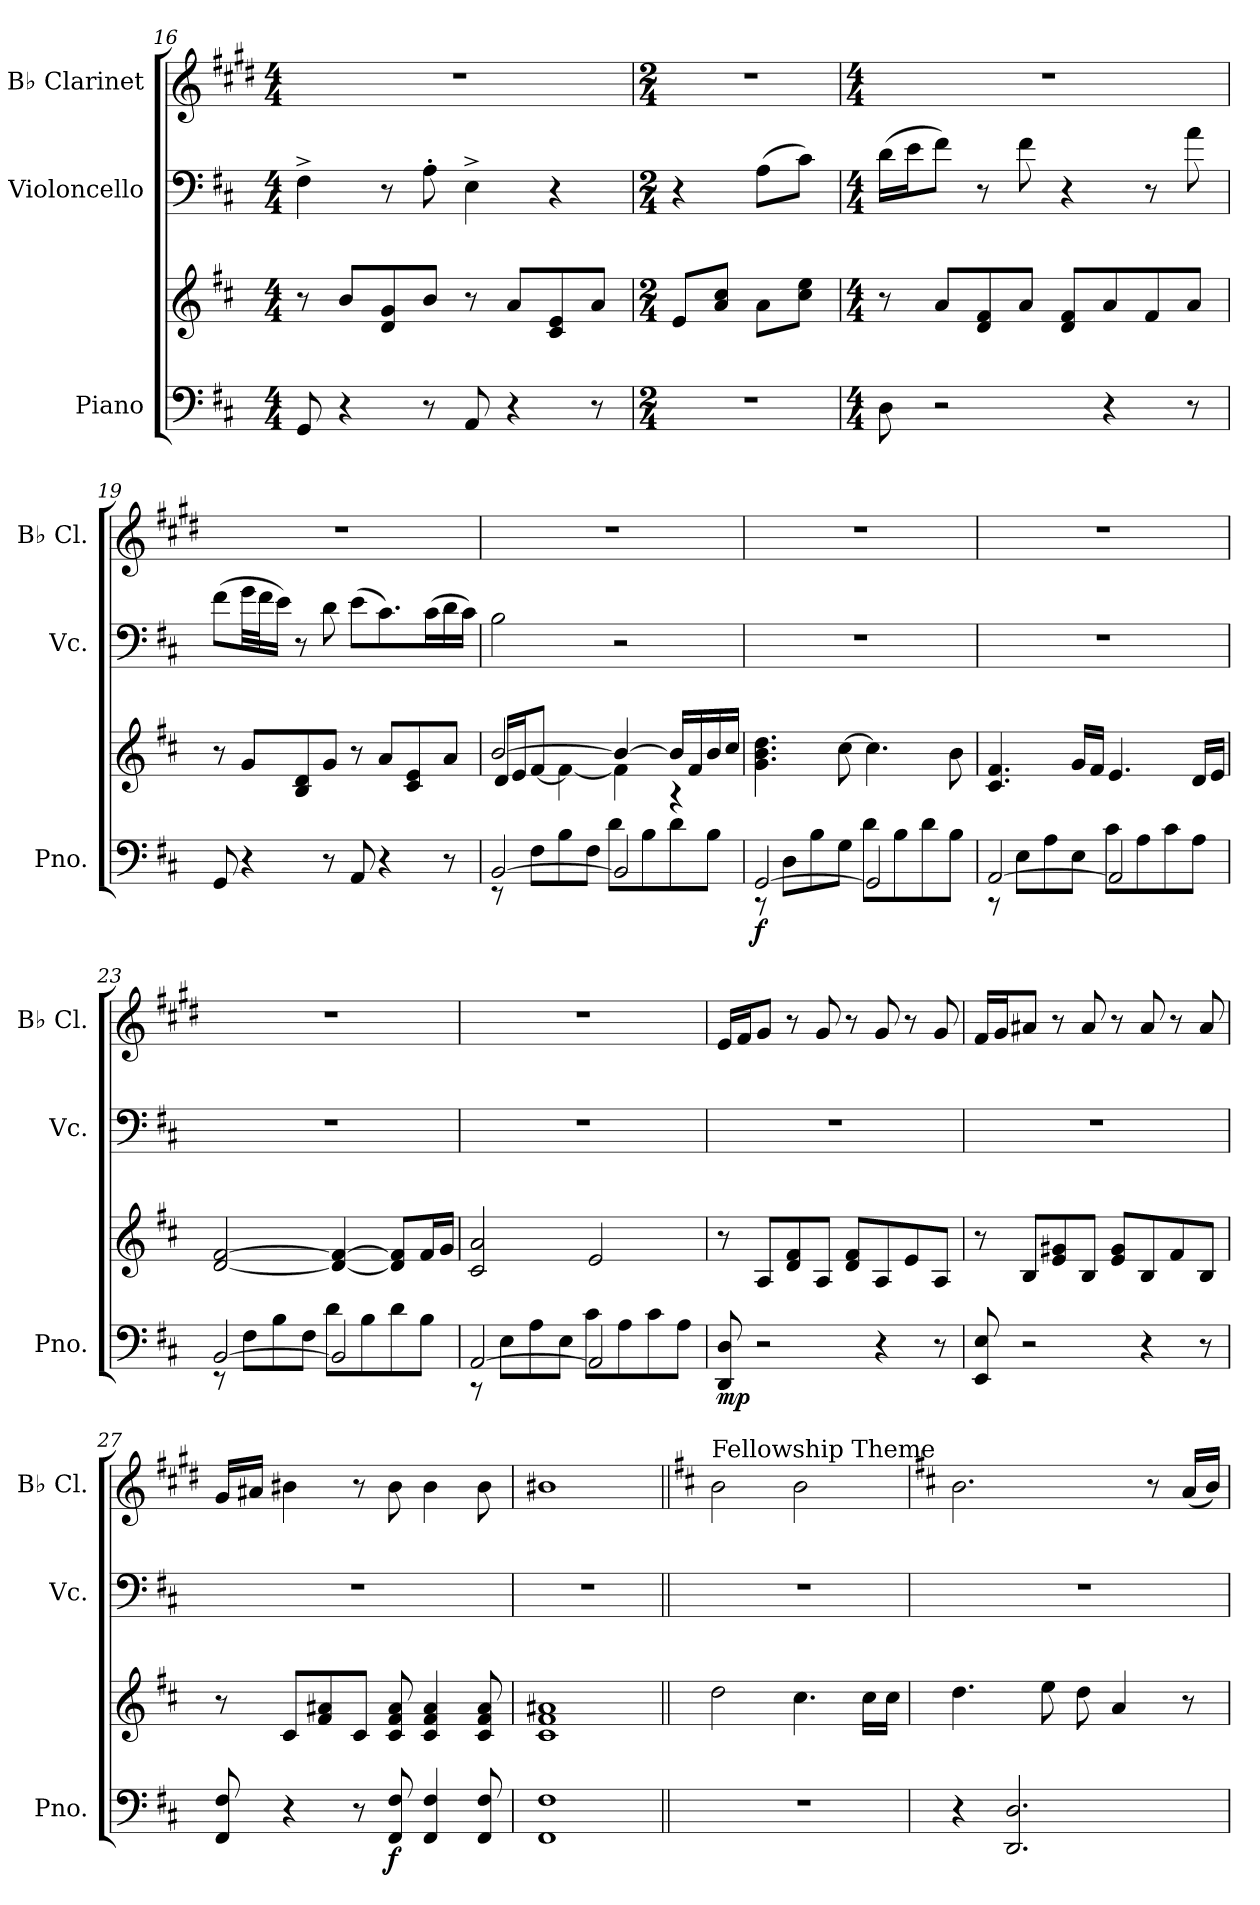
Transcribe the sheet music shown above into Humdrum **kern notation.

**kern	**kern	**dynam	**kern	**kern
*part3	*part3	*part3	*part2	*part1
*staff4	*staff3	*staff3/4	*staff2	*staff1
*I"Piano	*	*	*I"Violoncello	*I"B♭ Clarinet
*I'Pno.	*	*	*I'Vc.	*I'B♭ Cl.
*clefF4	*clefG2	*	*clefF4	*clefG2
*	*	*	*	*ITrd1c2
*k[f#c#]	*k[f#c#]	*	*k[f#c#]	*k[f#c#]
*M4/4	*M4/4	*	*M4/4	*M4/4
=16	=16	=16	=16	=16
8GG/	8r	.	4F#^\	1r
4r	8b/L	.	.	.
.	8d/ 8g/	.	8r	.
8r	8b/J	.	8A'\	.
8AA/	8r	.	4E^\	.
4r	8a/L	.	.	.
.	8c#/ 8e/	.	4r	.
8r	8a/J	.	.	.
=17	=17	=17	=17	=17
*M2/4	*M2/4	*	*M2/4	*M2/4
2r	8e/L	.	4r	2r
.	8a/ 8cc#/J	.	.	.
.	8a\L	.	(8A\L	.
.	8cc#\ 8ee\J	.	8c#\J)	.
=18	=18	=18	=18	=18
*M4/4	*M4/4	*	*M4/4	*M4/4
8D\	8r	.	(16d\LL	1r
.	.	.	16e\J	.
2r	8a/L	.	8f#\J)	.
.	8d/ 8f#/	.	8r	.
.	8a/J	.	8f#\	.
.	8d/ 8f#/L	.	4r	.
4r	8a/	.	.	.
.	8f#/	.	8r	.
8r	8a/J	.	8a\	.
!!LO:LB:g=z
=19	=19	=19	=19	=19
8GG/	8r	.	(8f#\L	1r
4r	8g/L	.	32g\LL	.
.	.	.	32f#\J	.
.	.	.	16e\JJ)	.
.	8B/ 8d/	.	8r	.
8r	8g/J	.	8d\	.
8AA/	8r	.	(8e\L	.
4r	8a/L	.	8.c#\)	.
.	8c#/ 8e/	.	.	.
.	.	.	(16c#\L	.
8r	8a/J	.	16d\	.
.	.	.	16c#\JJ)	.
=20	=20	=20	=20	=20
*^	*^	*	*	*
[2BB/	8r	[2b/	16d/LL	.	2B\	1r
.	.	.	16e/J	.	.	.
.	8F#\L	.	[8f#/J	.	.	.
.	8B\	.	4f#\_	.	.	.
.	8F#\J	.	.	.	.	.
2BB/]	8d\L	4b/_	4f#\]	.	2r	.
.	8B\	.	.	.	.	.
.	8d\	16b/LL]	4r	.	.	.
.	.	16f#/	.	.	.	.
.	8B\J	16b/	.	.	.	.
.	.	16cc#/JJ	.	.	.	.
*	*	*v	*v	*	*	*
=21	=21	=21	=21	=21	=21
!	!	!	!LO:DY:b=2	!	!
[2GG/	8r	4.g\ 4.b\ 4.dd\	f	1r	1r
.	8D\L	.	.	.	.
.	8B\	.	.	.	.
.	8G\J	[8cc#\	.	.	.
2GG/]	8d\L	4.cc#\]	.	.	.
.	8B\	.	.	.	.
.	8d\	.	.	.	.
.	8B\J	8b\	.	.	.
!!LO:LB:g=z
=22	=22	=22	=22	=22	=22
[2AA/	8r	4.c#/ 4.f#/	.	1r	1r
.	8E\L	.	.	.	.
.	8A\	.	.	.	.
.	8E\J	16g/LL	.	.	.
.	.	16f#/JJ	.	.	.
2AA/]	8c#\L	4.e/	.	.	.
.	8A\	.	.	.	.
.	8c#\	.	.	.	.
.	8A\J	16d/LL	.	.	.
.	.	16e/JJ	.	.	.
=23	=23	=23	=23	=23	=23
[2BB/	8r	[2d/ [2f#/	.	1r	1r
.	8F#\L	.	.	.	.
.	8B\	.	.	.	.
.	8F#\J	.	.	.	.
2BB/]	8d\L	4d/_ 4f#/_	.	.	.
.	8B\	.	.	.	.
.	8d\	8d/] 8f#/]L	.	.	.
.	8B\J	16f#/L	.	.	.
.	.	16g/JJ	.	.	.
=24	=24	=24	=24	=24	=24
[2AA/	8r	2c#/ 2a/	.	1r	1r
.	8E\L	.	.	.	.
.	8A\	.	.	.	.
.	8E\J	.	.	.	.
2AA/]	8c#\L	2e/	.	.	.
.	8A\	.	.	.	.
.	8c#\	.	.	.	.
.	8A\J	.	.	.	.
=25	=25	=25	=25	=25	=25
!	!	!	!LO:DY:b=2	!	!
*v	*v	*	*	*	*
8DD/ 8D/	8r	mp	1r	16d/LL
.	.	.	.	16e/J
2r	8A/L	.	.	8f#/J
.	8d/ 8f#/	.	.	8r
.	8A/J	.	.	8f#/
.	8d/ 8f#/L	.	.	8r
4r	8A/	.	.	8f#/
.	8e/	.	.	8r
8r	8A/J	.	.	8f#/
!!LO:PB:g=z
=26	=26	=26	=26	=26
8EE/ 8E/	8r	.	1r	16e/LL
.	.	.	.	16f#/J
2r	8B/L	.	.	8g#X/J
.	8e/ 8g#X/	.	.	8r
.	8B/J	.	.	8g#/
.	8e/ 8g#/L	.	.	8r
4r	8B/	.	.	8g#/
.	8f#/	.	.	8r
8r	8B/J	.	.	8g#/
=27	=27	=27	=27	=27
8FF#/ 8F#/	8r	.	1r	16f#/LL
.	.	.	.	16g#X/JJ
4r	8c#/L	.	.	4a#X\
.	8f#/ 8a#X/	.	.	.
8r	8c#/J	.	.	8r
!	!	!LO:DY:b=2	!	!
8FF#/ 8F#/	8c#/ 8f#/ 8a#/	f	.	8a#\
4FF#/ 4F#/	4c#/ 4f#/ 4a#/	.	.	4a#\
8FF#/ 8F#/	8c#/ 8f#/ 8a#/	.	.	8a#\
=28	=28	=28	=28	=28
1FF# 1F#	1c# 1f# 1a#X	.	1r	1a#X
=29||	=29||	=29||	=29||	=29||
*k[]	*k[]	*	*k[]	*k[]
!	!	!	!	!LO:TX:a:t=Fellowship Theme
1r	2dd\	.	1r	2a\
.	4.cc\	.	.	2a\
.	16cc\LL	.	.	.
.	16cc\JJ	.	.	.
!!LO:LB:g=z
=30	=30	=30	=30	=30
*k[]	*k[]	*	*k[]	*k[]
4r	4.dd\	.	1r	2.a\
2.DD/ 2.D/	.	.	.	.
.	8ee\	.	.	.
.	8dd\	.	.	.
.	4a/	.	.	.
.	.	.	.	8r
.	8r	.	.	(16g/LL
.	.	.	.	16a/JJ)
=	=	=	=	=
*-	*-	*-	*-	*-
